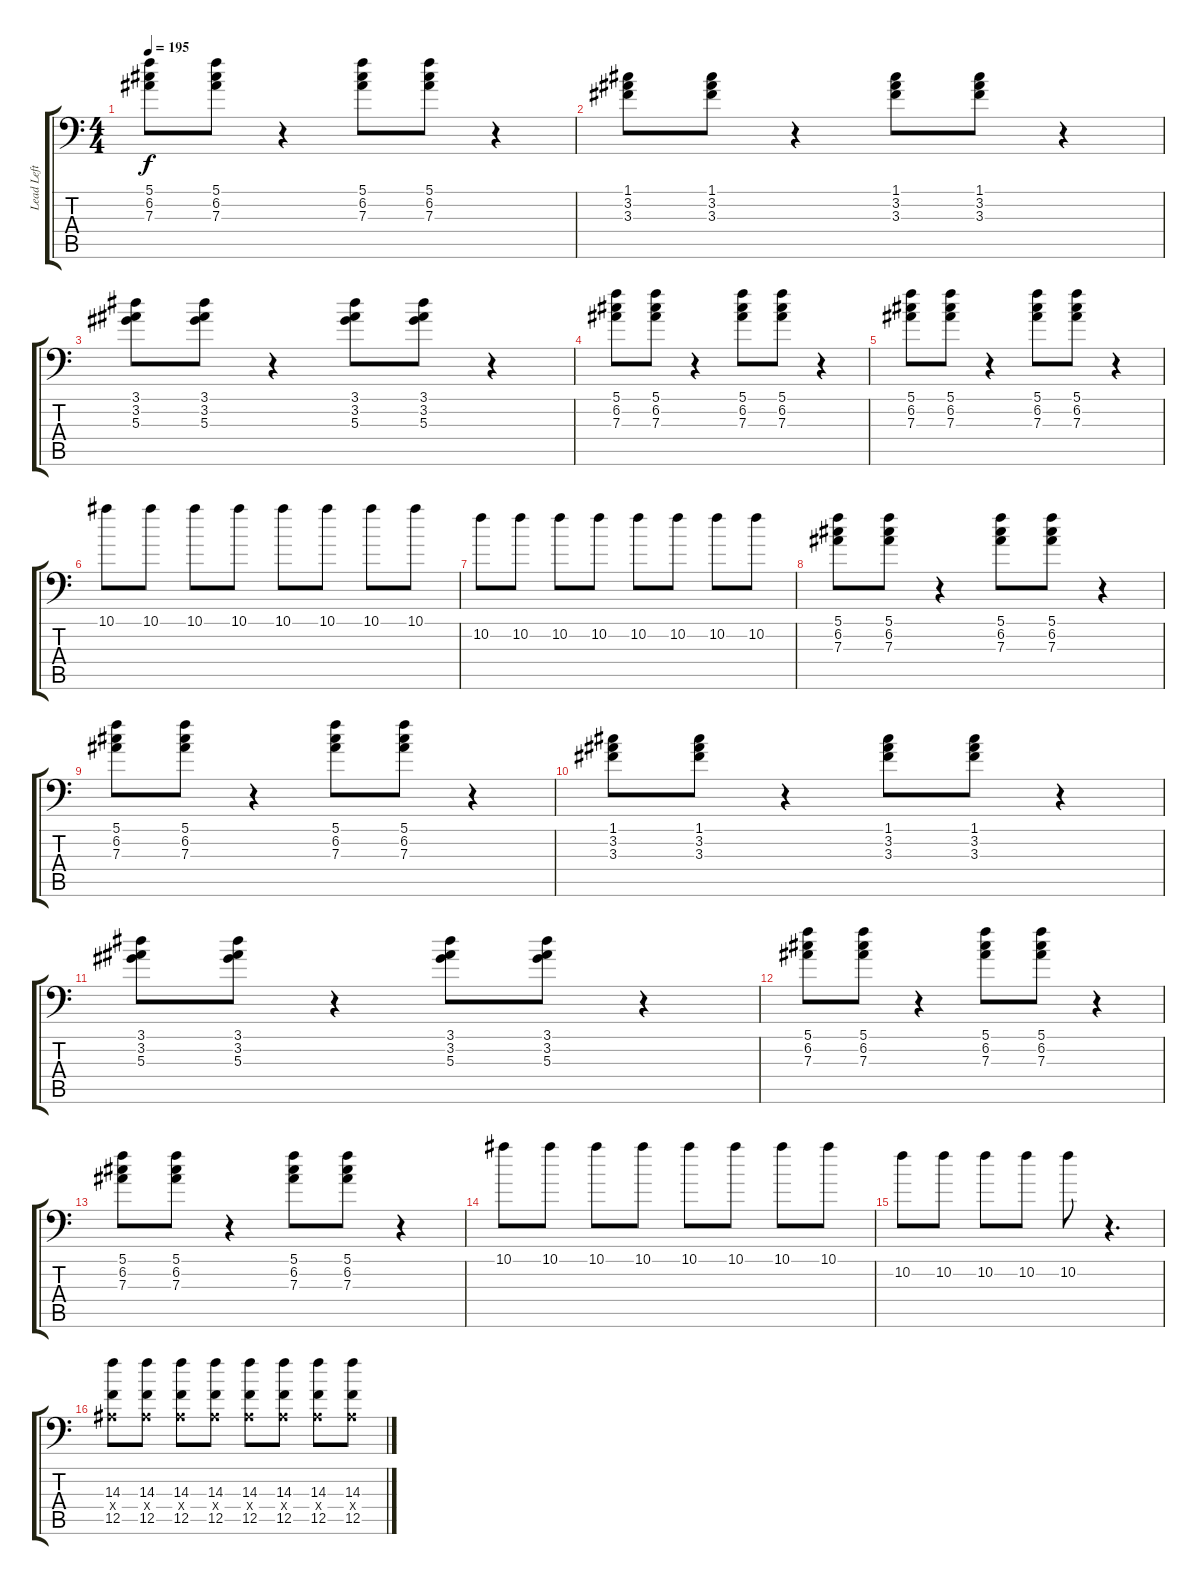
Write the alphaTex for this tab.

\track ("Lead Left 1" "Lead Left ") {instrument distortionguitar}
\staff {score tabs}
\tuning (C4 G3 Eb3 Bb2 F2 Bb1) {hide}
\ts (4 4)
\tempo 195
\clef f4
\ks c
(5.1 6.2 7.3).8{dy f} (5.1 6.2 7.3).8 r.4 (5.1 6.2 7.3).8 (5.1 6.2 7.3).8 r.4 |
(1.1 3.2 3.3).8 (1.1 3.2 3.3).8 r.4 (1.1 3.2 3.3).8 (1.1 3.2 3.3).8 r.4 |
(3.1 3.2 5.3).8 (3.1 3.2 5.3).8 r.4 (3.1 3.2 5.3).8 (3.1 3.2 5.3).8 r.4 |
(5.1 6.2 7.3).8 (5.1 6.2 7.3).8 r.4 (5.1 6.2 7.3).8 (5.1 6.2 7.3).8 r.4 |
(5.1 6.2 7.3).8 (5.1 6.2 7.3).8 r.4 (5.1 6.2 7.3).8 (5.1 6.2 7.3).8 r.4 |
10.1.8{instrument distortionguitar} 10.1.8 10.1.8 10.1.8 10.1.8 10.1.8 10.1.8 10.1.8 |
10.2.8 10.2.8 10.2.8 10.2.8 10.2.8 10.2.8 10.2.8 10.2.8 |
(5.1 6.2 7.3).8{instrument overdrivenguitar} (5.1 6.2 7.3).8 r.4 (5.1 6.2 7.3).8 (5.1 6.2 7.3).8 r.4 |
(5.1 6.2 7.3).8 (5.1 6.2 7.3).8 r.4 (5.1 6.2 7.3).8 (5.1 6.2 7.3).8 r.4 |
(1.1 3.2 3.3).8 (1.1 3.2 3.3).8 r.4 (1.1 3.2 3.3).8 (1.1 3.2 3.3).8 r.4 |
(3.1 3.2 5.3).8 (3.1 3.2 5.3).8 r.4 (3.1 3.2 5.3).8 (3.1 3.2 5.3).8 r.4 |
(5.1 6.2 7.3).8 (5.1 6.2 7.3).8 r.4 (5.1 6.2 7.3).8 (5.1 6.2 7.3).8 r.4 |
(5.1 6.2 7.3).8 (5.1 6.2 7.3).8 r.4 (5.1 6.2 7.3).8 (5.1 6.2 7.3).8 r.4 |
10.1.8{instrument distortionguitar} 10.1.8 10.1.8 10.1.8 10.1.8 10.1.8 10.1.8 10.1.8 |
10.2.8 10.2.8 10.2.8 10.2.8 10.2.8 r.4{d} |
(14.3 0.4{x} 12.5).8 (14.3 0.4{x} 12.5).8 (14.3 0.4{x} 12.5).8 (14.3 0.4{x} 12.5).8 (14.3 0.4{x} 12.5).8 (14.3 0.4{x} 12.5).8 (14.3 0.4{x} 12.5).8 (14.3 0.4{x} 12.5).8
